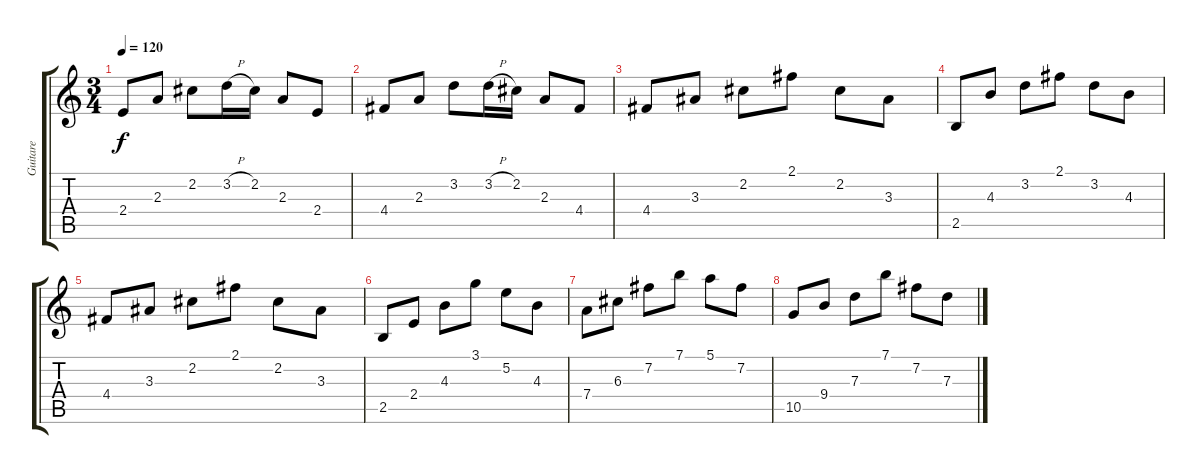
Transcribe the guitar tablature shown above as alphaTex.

\track ("Guitare" "Guitare") {instrument acousticguitarnylon}
\staff {score tabs}
\tuning (E4 B3 G3 D3 A2 E2) {hide}
\ts (3 4)
\tempo 120
\clef g2
\ks c
2.4.8{dy f} 2.3.8 2.2.8 3.2{h}.16 2.2.16 2.3.8 2.4.8 |
4.4.8 2.3.8 3.2.8 3.2{h}.16 2.2.16 2.3.8 4.4.8 |
4.4.8 3.3.8 2.2.8 2.1.8 2.2.8 3.3.8 |
2.5.8 4.3.8 3.2.8 2.1.8 3.2.8 4.3.8 |
4.4.8 3.3.8 2.2.8 2.1.8 2.2.8 3.3.8 |
2.5.8 2.4.8 4.3.8 3.1.8 5.2.8 4.3.8 |
7.4.8 6.3.8 7.2.8 7.1.8 5.1.8 7.2.8 |
10.5.8 9.4.8 7.3.8 7.1.8 7.2.8 7.3.8
